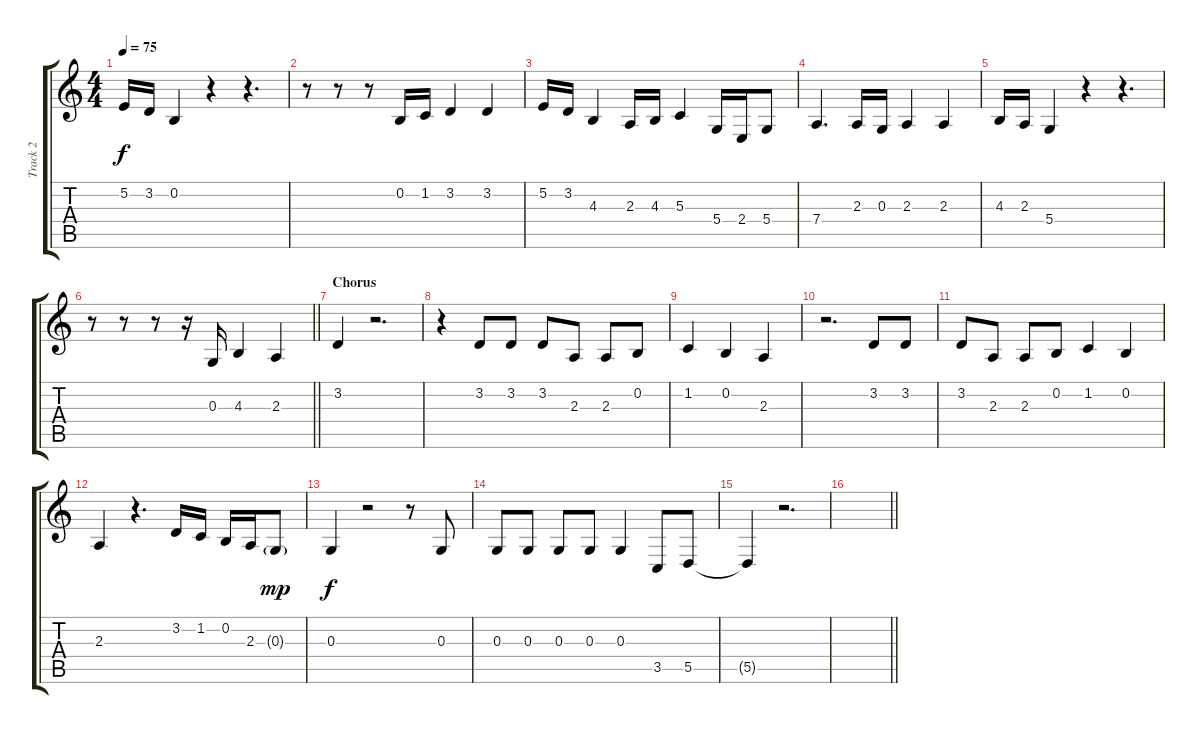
\track ("Track 2" "Track 2") {instrument flute}
\staff {score tabs}
\tuning (E4 B3 G3 D3 A2 E2) {hide}
\ts (4 4)
\tempo 75
\clef g2
\ks c
5.2.16{dy f} 3.2.16 0.2.4 r.4 r.4{d} |
r.8 r.8 r.8 0.2.16 1.2.16 3.2.4 3.2.4 |
5.2.16 3.2.16 4.3.4 2.3.16 4.3.16 5.3.4 5.4.16 2.4.16 5.4.8 |
7.4.4{d} 2.3.16 0.3.16 2.3.4 2.3.4 |
4.3.16 2.3.16 5.4.4 r.4 r.4{d} |
\barLineRight lightlight
r.8 r.8 r.8 r.16 0.3.16 4.3.4 2.3.4 |
\section ("" "Chorus")
3.2.4 r.2{d} |
r.4 3.2.8 3.2.8 3.2.8 2.3.8 2.3.8 0.2.8 |
1.2.4 0.2.4 2.3.4 |
r.2{d} 3.2.8 3.2.8 |
3.2.8 2.3.8 2.3.8 0.2.8 1.2.4 0.2.4 |
2.3.4 r.4{d} 3.2.16 1.2.16 0.2.16 2.3.16 0.3{g}.8{dy mp} |
0.3.4{dy f} r.2 r.8 0.3.8 |
0.3.8 0.3.8 0.3.8 0.3.8 0.3.4 3.5.8 5.5.8 |
5.5{t}.4 r.2{d} |
\barLineRight lightlight
